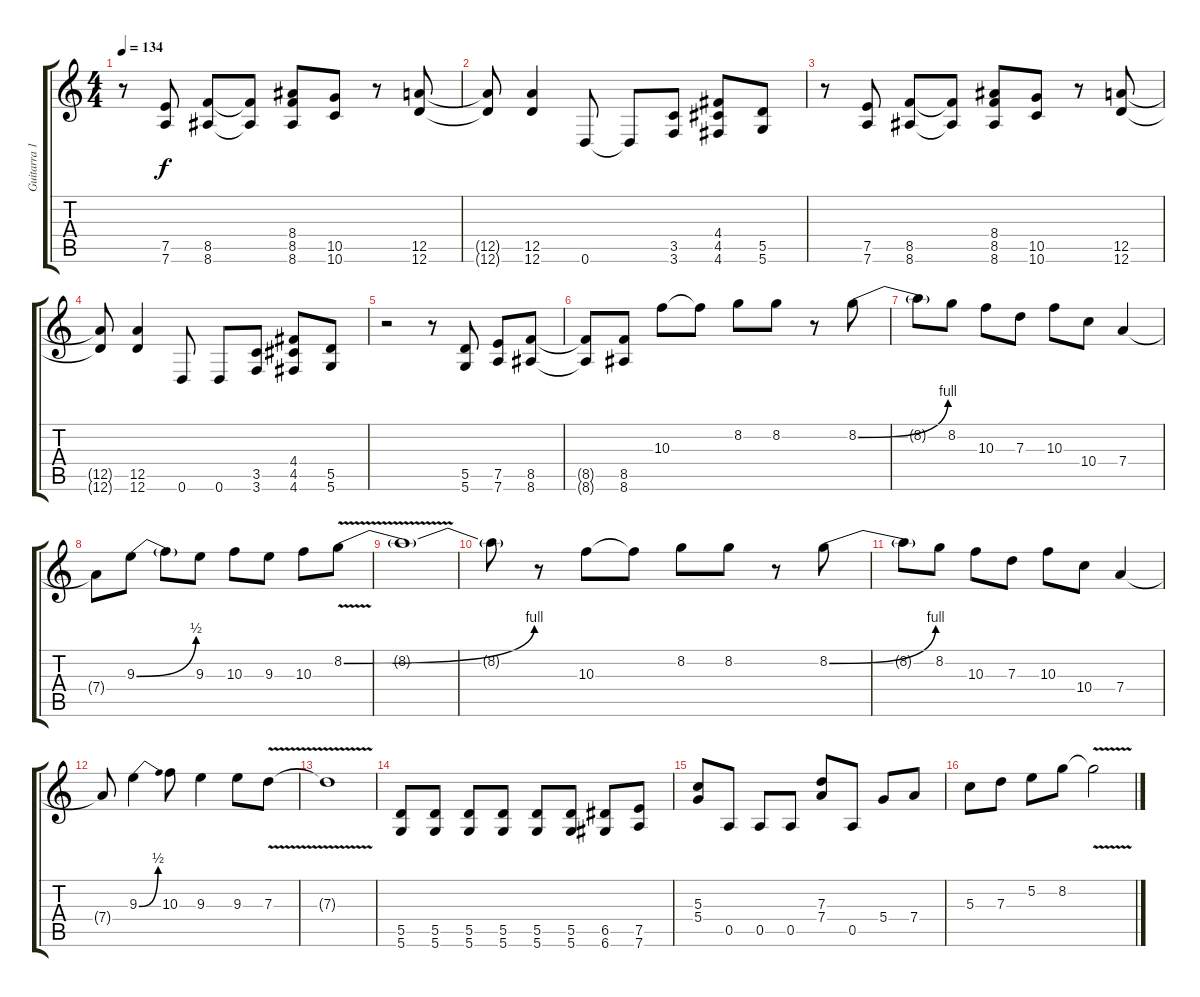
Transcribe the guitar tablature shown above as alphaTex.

\track ("Guitarra 1 [Joe Perry]" "Guitarra 1") {instrument overdrivenguitar}
\staff {score tabs}
\tuning (E4 B3 G3 D3 A2 D2) {hide}
\ts (4 4)
\tempo 134
\clef g2
\ks c
r.8{dy f} (7.5 7.6).8 (8.5 8.6).8 (8.5{t} 8.6{t}).8 (8.4 8.5 8.6).8 (10.5 10.6).8 r.8 (12.5 12.6).8 |
(12.5{t} 12.6{t}).8 (12.5 12.6).4 0.6.8 0.6{t}.8 (3.5 3.6).8 (4.4 4.5 4.6).8 (5.5 5.6).8 |
r.8 (7.5 7.6).8 (8.5 8.6).8 (8.5{t} 8.6{t}).8 (8.4 8.5 8.6).8 (10.5 10.6).8 r.8 (12.5 12.6).8 |
(12.5{t} 12.6{t}).8 (12.5 12.6).4 0.6.8 0.6.8 (3.5 3.6).8 (4.4 4.5 4.6).8 (5.5 5.6).8 |
r.2 r.8 (5.5 5.6).8 (7.5 7.6).8 (8.5 8.6).8 |
(8.5{t} 8.6{t}).8 (8.5 8.6).8 10.3.8 10.3{t}.8 8.2.8 8.2.8 r.8 8.2{be (bend 0 0 60 4)}.8 |
8.2{t}.8 8.2.8 10.3.8 7.3.8 10.3.8 10.4.8 7.4.4 |
7.4{t}.8 9.3{be (bend 0 0 60 2)}.8 9.3{t}.8 9.3.8 10.3.8 9.3.8 10.3.8 8.2{be (bend 0 0 60 4) v}.8 |
8.2{t}.1 |
8.2{t}.8 r.8 10.3.8 10.3{t}.8 8.2.8 8.2.8 r.8 8.2{be (bend 0 0 60 4)}.8 |
8.2{t}.8 8.2.8 10.3.8 7.3.8 10.3.8 10.4.8 7.4.4 |
7.4{t}.8 9.3{be (bend 0 0 60 2)}.4 10.3.8 9.3.4 9.3.8 7.3{v}.8 |
7.3{t}.1 |
(5.5 5.6).8 (5.5 5.6).8 (5.5 5.6).8 (5.5 5.6).8 (5.5 5.6).8 (5.5 5.6).8 (6.5 6.6).8 (7.5 7.6).8 |
(5.3 5.4).8 0.5.8 0.5.8 0.5.8 (7.3 7.4).8 0.5.8 5.4.8 7.4.8 |
5.3.8 7.3.8 5.2.8 8.2.8 8.2{v t}.2
